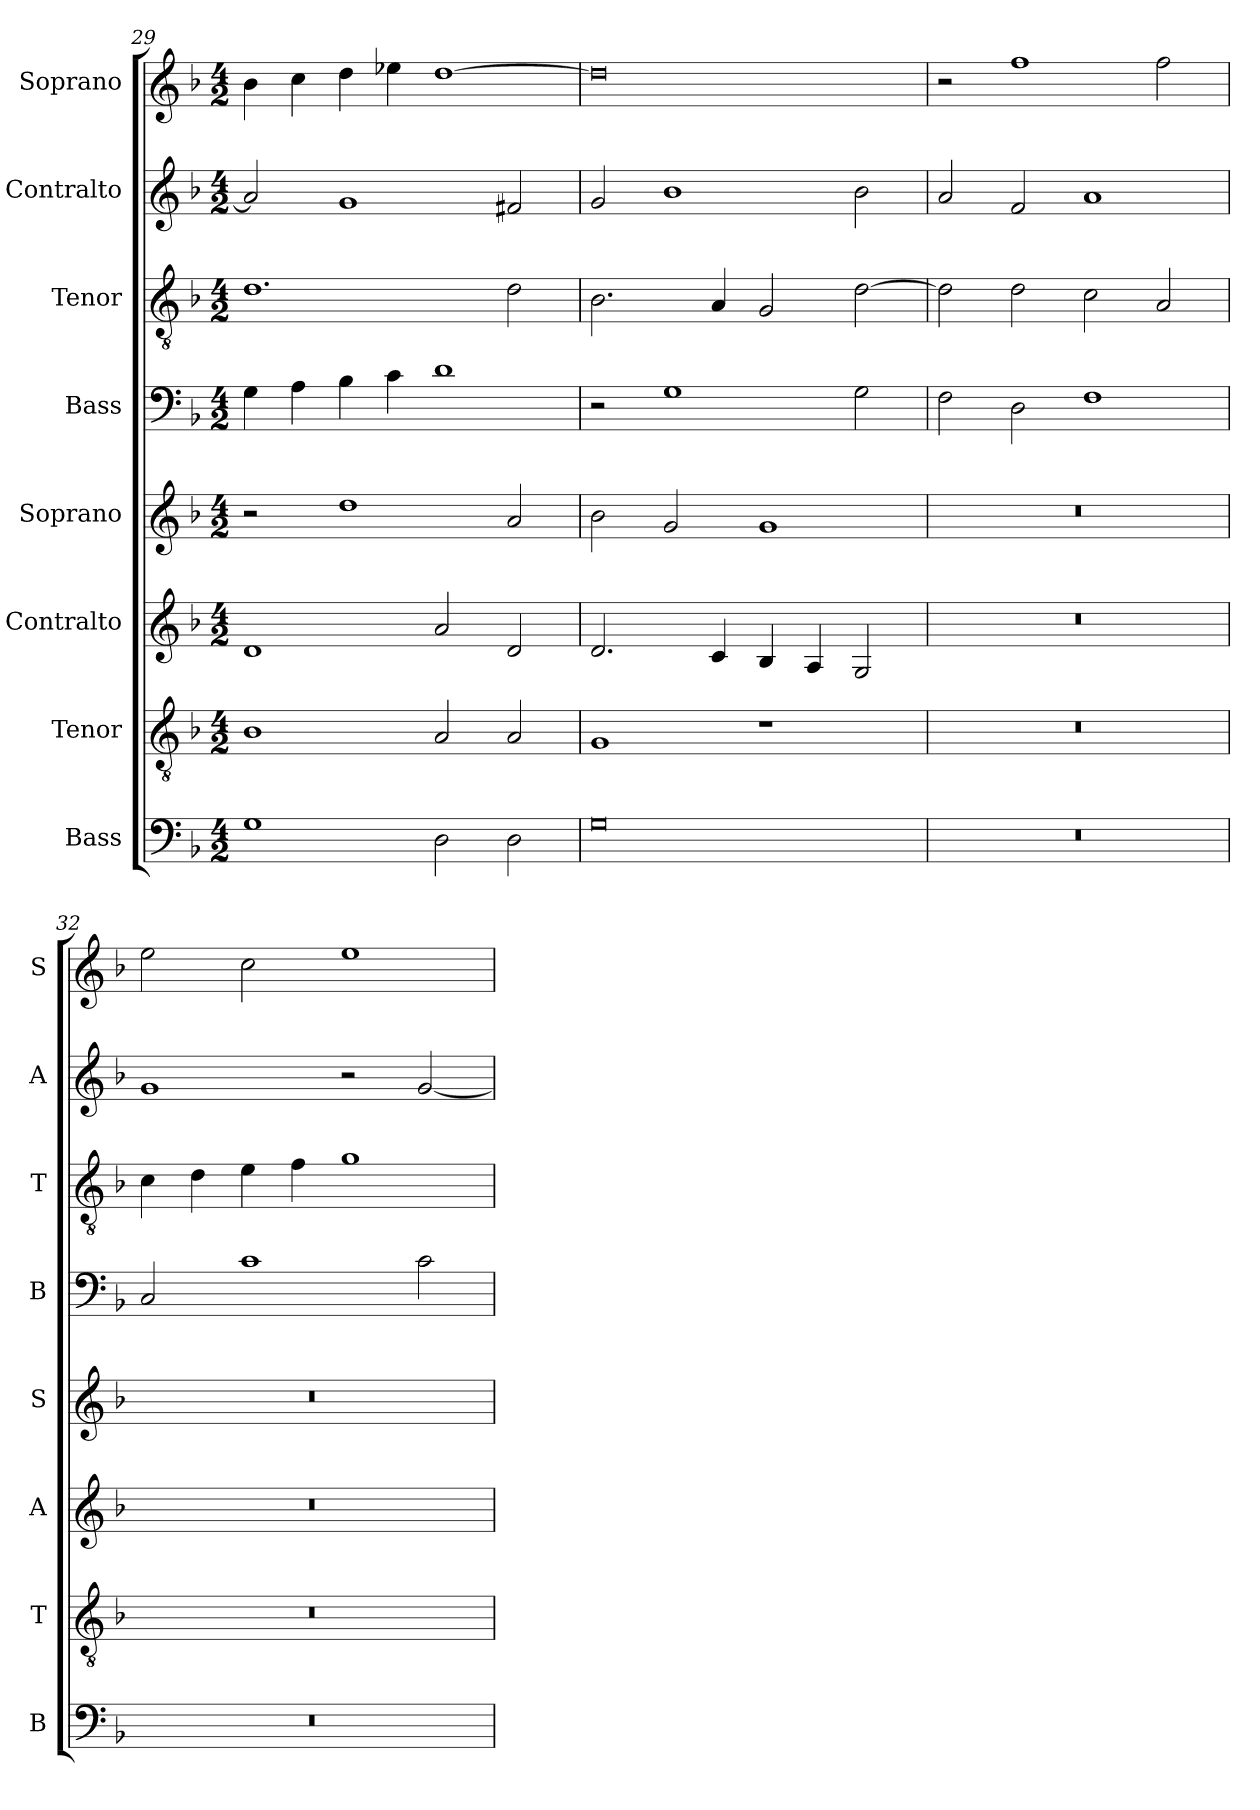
**kern	**kern	**kern	**kern	**kern	**kern	**kern	**kern
*part8	*part7	*part6	*part5	*part4	*part3	*part2	*part1
*staff8	*staff7	*staff6	*staff5	*staff4	*staff3	*staff2	*staff1
*I"Bass	*I"Tenor	*I"Contralto	*I"Soprano	*I"Bass	*I"Tenor	*I"Contralto	*I"Soprano
*I'B	*I'T	*I'A	*I'S	*I'B	*I'T	*I'A	*I'S
*clefF4	*clefGv2	*clefG2	*clefG2	*clefF4	*clefGv2	*clefG2	*clefG2
*k[b-]	*k[b-]	*k[b-]	*k[b-]	*k[b-]	*k[b-]	*k[b-]	*k[b-]
*G:dor	*G:dor	*G:dor	*G:dor	*G:dor	*G:dor	*G:dor	*G:dor
*M4/2	*M4/2	*M4/2	*M4/2	*M4/2	*M4/2	*M4/2	*M4/2
=29	=29	=29	=29	=29	=29	=29	=29
1G	1B-	1d	2r	4G	1.d	2a]	4b-
.	.	.	.	4A	.	.	4cc
.	.	.	1dd	4B-	.	1g	4dd
.	.	.	.	4c	.	.	4ee-X
2D	2A	2a	.	1d	.	.	[1dd
2D	2A	2d	2a	.	2d	2f#X	.
=30	=30	=30	=30	=30	=30	=30	=30
0G	1G	2.d	2b-	2r	2.B-	2g	0dd]
.	.	.	2g	1G	.	1b-	.
.	.	4c	.	.	4A	.	.
.	1r	4B-	1g	.	2G	.	.
.	.	4A	.	.	.	.	.
.	.	2G	.	2G	[2d	2b-	.
=31	=31	=31	=31	=31	=31	=31	=31
0r	0r	0r	0r	2F	2d]	2a	2r
.	.	.	.	2D	2d	2f	1ff
.	.	.	.	1F	2c	1a	.
.	.	.	.	.	2A	.	2ff
=32	=32	=32	=32	=32	=32	=32	=32
0r	0r	0r	0r	2C	4c	1g	2ee
.	.	.	.	.	4d	.	.
.	.	.	.	1c	4e	.	2cc
.	.	.	.	.	4f	.	.
.	.	.	.	.	1g	2r	1ee
.	.	.	.	2c	.	[2g	.
=	=	=	=	=	=	=	=
*-	*-	*-	*-	*-	*-	*-	*-
